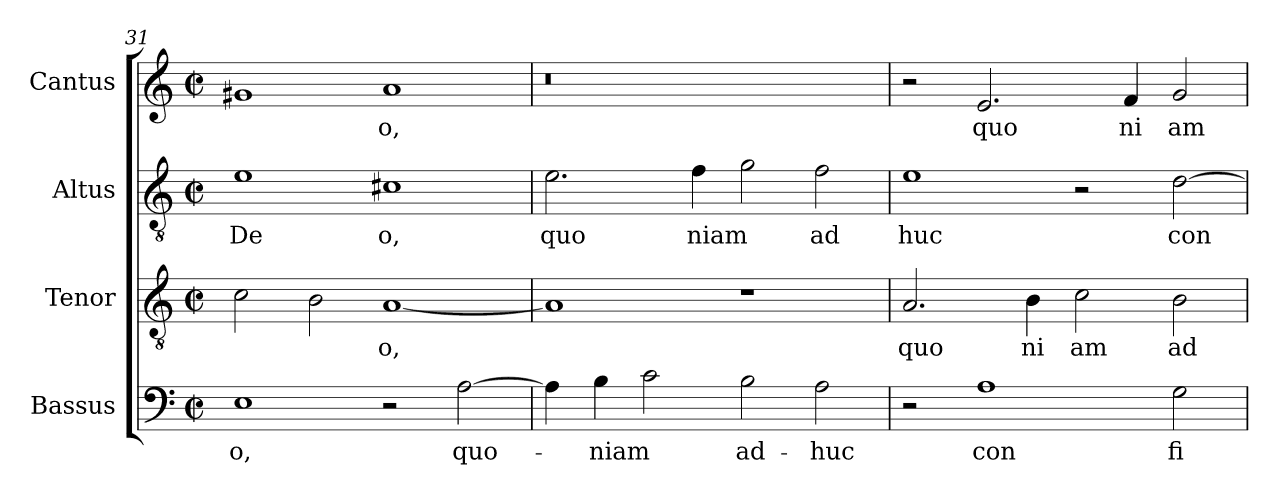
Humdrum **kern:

**kern	**text	**kern	**text	**kern	**text	**kern	**text
*part4	*part4	*part3	*part3	*part2	*part2	*part1	*part1
*staff4	*staff4	*staff3	*staff3	*staff2	*staff2	*staff1	*staff1
*I"Bassus	*	*I"Tenor	*	*I"Altus	*	*I"Cantus	*
*clefF4	*	*clefGv2	*	*clefGv2	*	*clefG2	*
*M2/2	*	*M2/2	*	*M2/2	*	*M2/2	*
*met(c|)	*	*met(c|)	*	*met(c|)	*	*met(c|)	*
=31	=31	=31	=31	=31	=31	=31	=31
!	!LO:LY:b:cj	!	!	!	!LO:LY:b:cj	!	!
1E	-o,	2c\	.	1e	De	1g#X	.
.	.	2B\	.	.	.	.	.
!	!	!	!LO:LY:b:cj	!	!LO:LY:b:cj	!	!LO:LY:b:cj
2r	.	[<1A	-o,	1c#X	o,	1a	-o,
!	!LO:LY:b	!	!	!	!	!	!
[>2A\	quo-	.	.	.	.	.	.
=32	=32	=32	=32	=32	=32	=32	=32
!	!	!	!	!	!LO:LY:b:cj	!	!
4A\]	.	1A]	.	2.e\	quo	0r	.
!	!LO:LY:b	!	!	!	!	!	!
4B\	-niam	.	.	.	.	.	.
2c\	.	.	.	.	.	.	.
!	!	!	!	!	!LO:LY:b	!	!
.	.	.	.	4f\	niam	.	.
!	!LO:LY:b:cj	!	!	!	!	!	!
2B\	ad-	1r	.	2g\	.	.	.
!	!LO:LY:b:cj	!	!	!	!LO:LY:b:cj	!	!
2A\	-huc	.	.	2f\	ad	.	.
!!LO:PB:g=z
=33	=33	=33	=33	=33	=33	=33	=33
!	!	!	!LO:LY:b:cj	!	!LO:LY:b:cj	!	!
2r	.	2.A/	quo	1e	huc	2r	.
!	!LO:LY:b:cj	!	!	!	!	!	!LO:LY:b:cj
1A	con	.	.	.	.	2.e/	quo
!	!	!	!LO:LY:b:cj	!	!	!	!
.	.	4B\	ni	.	.	.	.
!	!	!	!LO:LY:b:cj	!	!	!	!
.	.	2c\	am	2r	.	.	.
!	!	!	!	!	!	!	!LO:LY:b:cj
.	.	.	.	.	.	4f/	ni
!	!LO:LY:b:cj	!	!LO:LY:b:cj	!	!LO:LY:b	!	!LO:LY:b:cj
2G\	fi	2B\	ad	[>2d\	con	2g/	am
=	=	=	=	=	=	=	=
*-	*-	*-	*-	*-	*-	*-	*-
